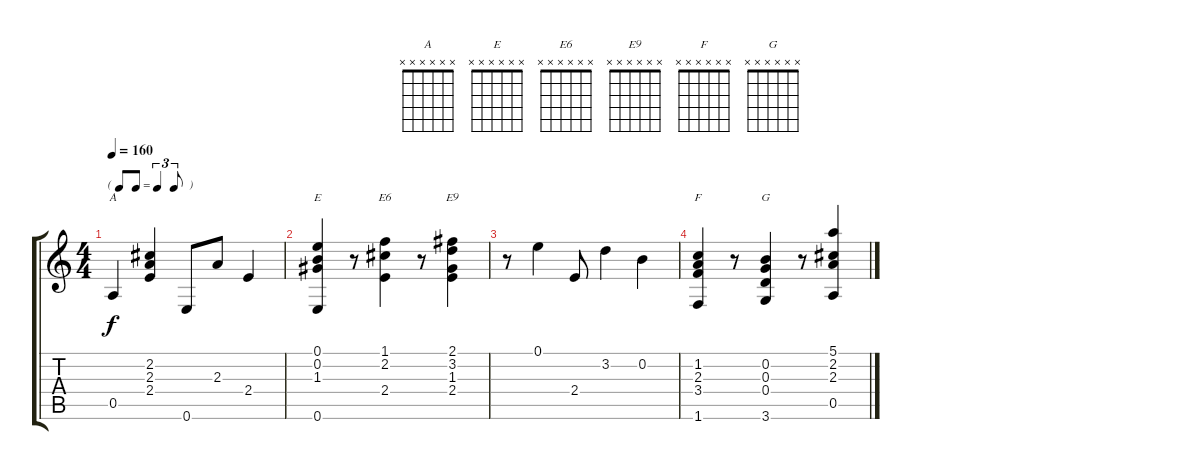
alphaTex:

\track "" {instrument acousticguitarsteel}
\staff {score tabs}
\tuning (E4 B3 G3 D3 A2 E2) {hide}
\chord ("A" x x x x x x)
\chord ("E" x x x x x x)
\chord ("E6" x x x x x x)
\chord ("E9" x x x x x x)
\chord ("F" x x x x x x)
\chord ("G" x x x x x x)
\ts (4 4)
\tf triplet8th
\tempo 160
\clef g2
\ks c
0.5.4{ch "A" dy f} (2.2 2.3 2.4).4 0.6.8 2.3.8 2.4.4 |
(0.1 0.2 1.3 0.6).4{ch "E"} r.8 (1.1 2.2 2.4).4{ch "E6"} r.8 (2.1 3.2 1.3 2.4).4{ch "E9"} |
r.8 0.1.4 2.4.8 3.2.4 0.2.4 |
(1.2 2.3 3.4 1.6).4{ch "F"} r.8 (0.2 0.3 0.4 3.6).4{ch "G"} r.8 (5.1 2.2 2.3 0.5).4
